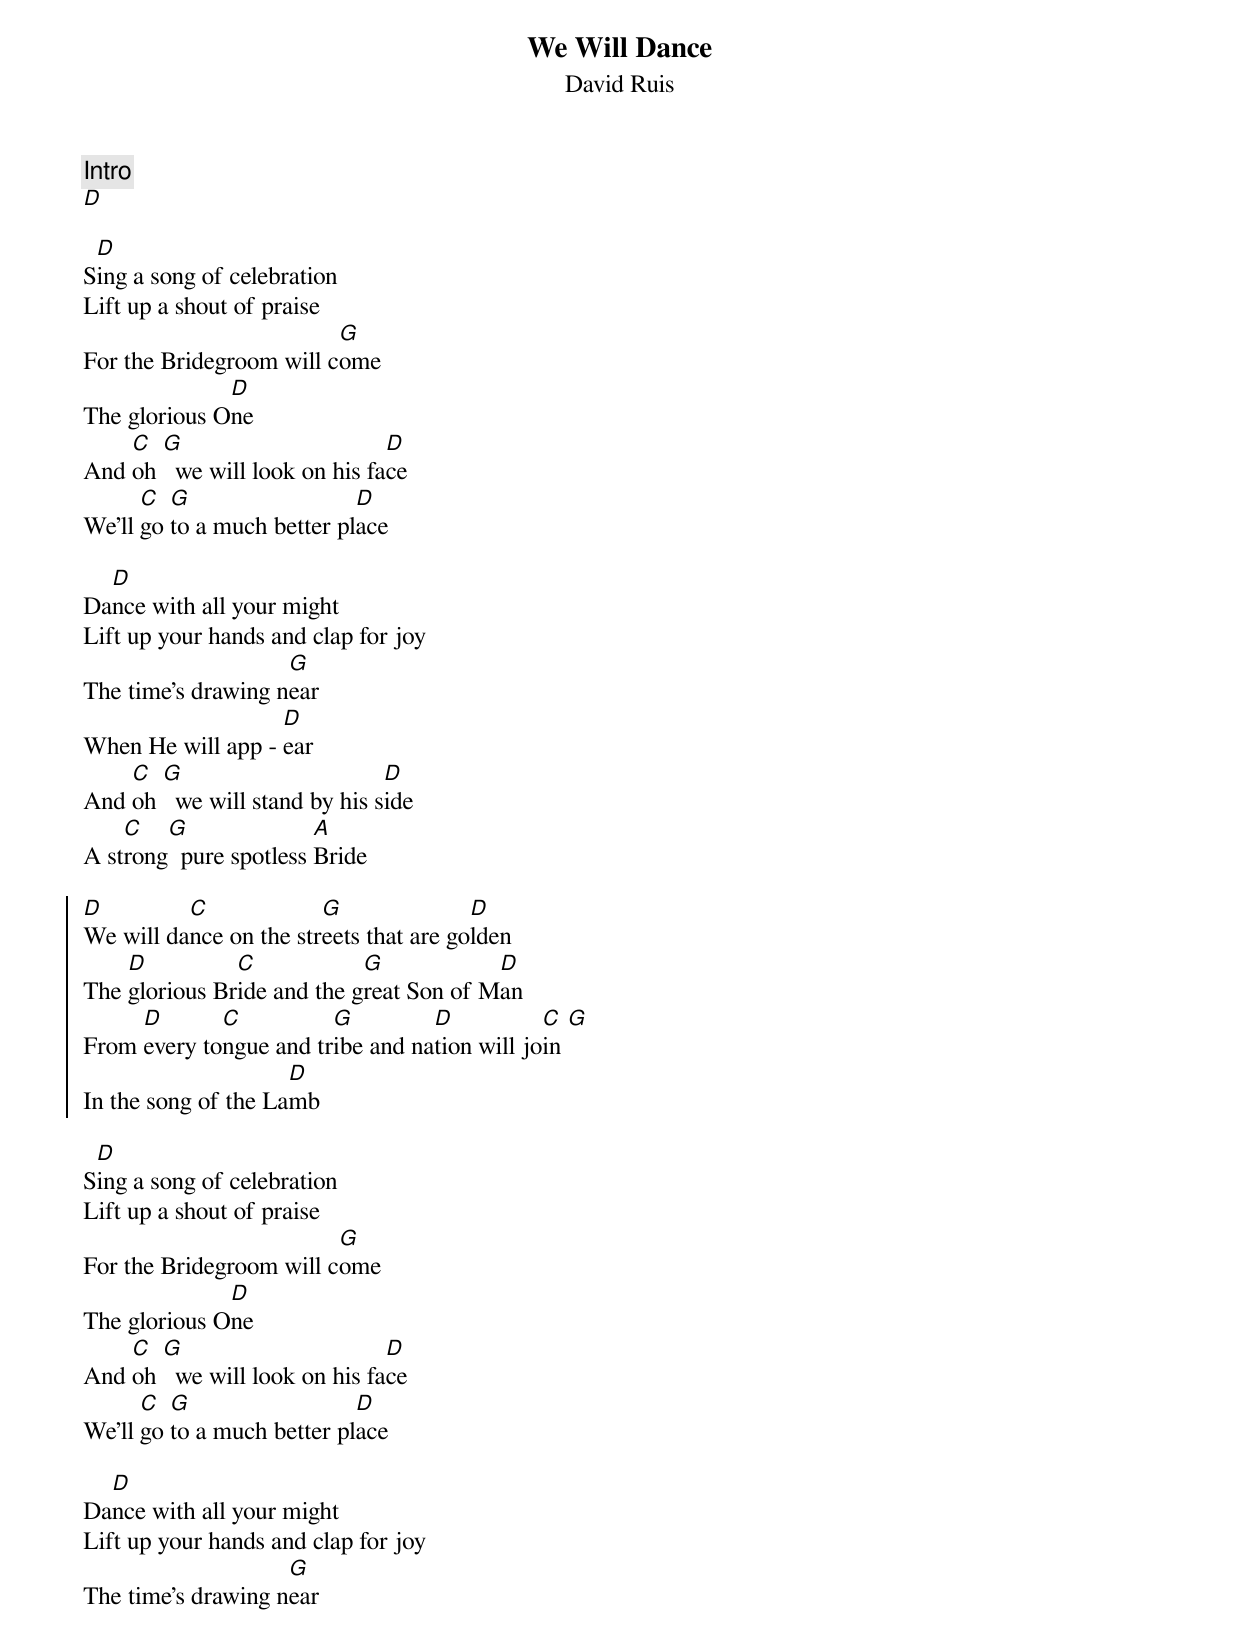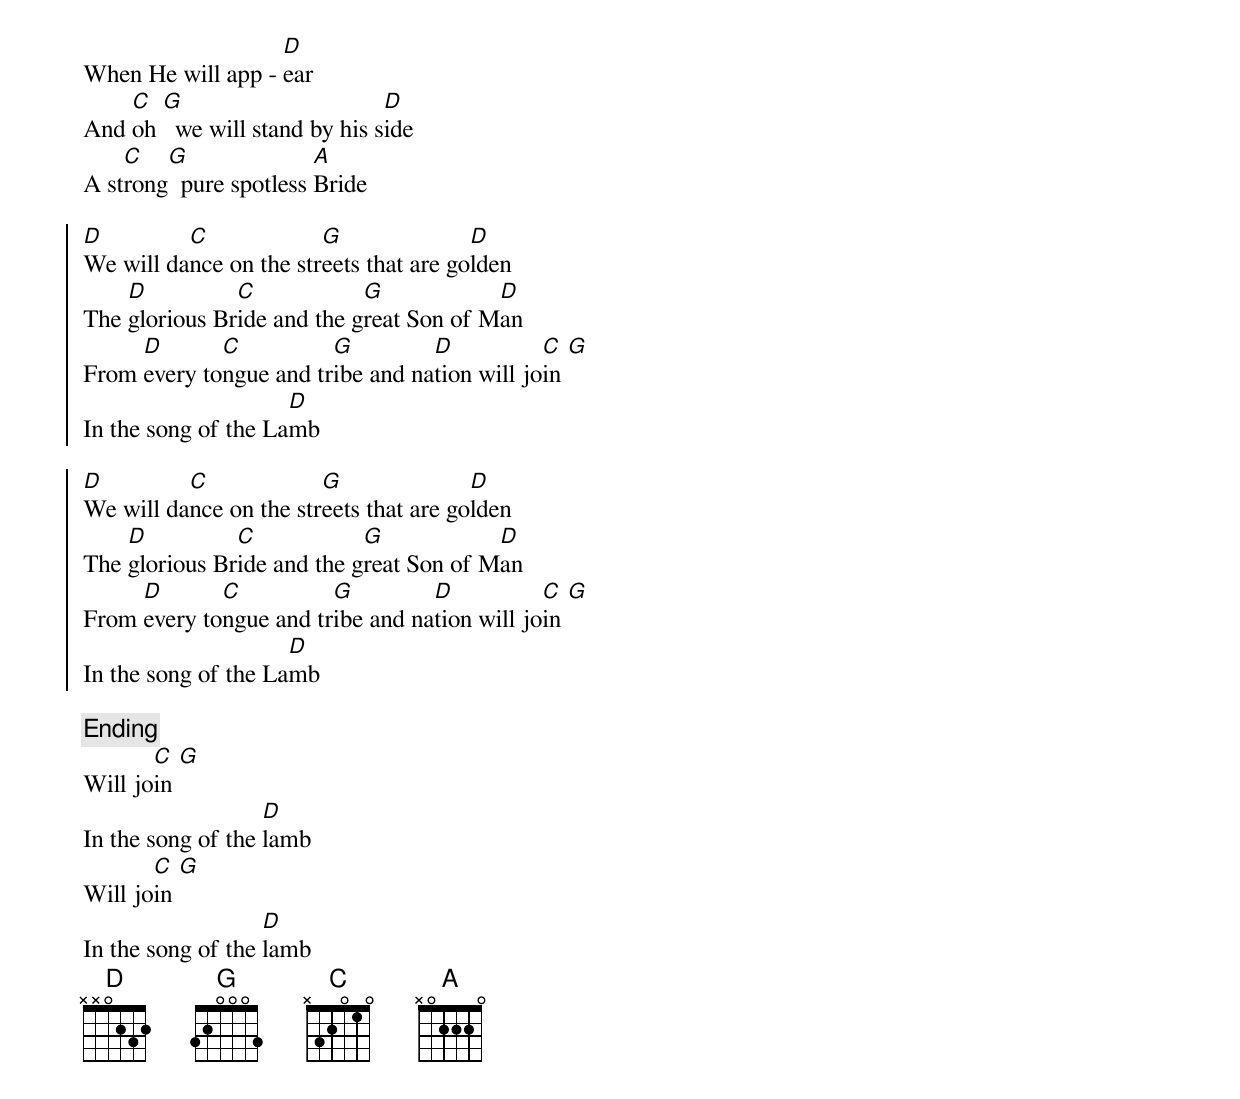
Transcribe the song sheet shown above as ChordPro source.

{title:We Will Dance}
{subtitle:David Ruis}
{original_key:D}
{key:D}
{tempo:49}
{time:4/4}
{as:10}

{c:Intro}
[D]

S[D]ing a song of celebration
Lift up a shout of praise
For the Bridegroom will c[G]ome
The glorious O[D]ne
And [C]oh [G]  we will look on his fa[D]ce
We'll [C]go [G]to a much better pl[D]ace

Da[D]nce with all your might
Lift up your hands and clap for joy
The time's drawing n[G]ear
When He will app - [D]ear
And [C]oh [G]  we will stand by his s[D]ide
A st[C]rong[G]  pure spotless [A]Bride

{soc}
[D]We will da[C]nce on the str[G]eets that are go[D]lden
The [D]glorious Br[C]ide and the g[G]reat Son of M[D]an
From [D]every to[C]ngue and tr[G]ibe and na[D]tion will jo[C]in [G]
In the song of the La[D]mb
{eoc}

S[D]ing a song of celebration
Lift up a shout of praise
For the Bridegroom will c[G]ome
The glorious O[D]ne
And [C]oh [G]  we will look on his fa[D]ce
We'll [C]go [G]to a much better pl[D]ace

Da[D]nce with all your might
Lift up your hands and clap for joy
The time's drawing n[G]ear
When He will app - [D]ear
And [C]oh [G]  we will stand by his s[D]ide
A st[C]rong[G]  pure spotless [A]Bride

{soc}
[D]We will da[C]nce on the str[G]eets that are go[D]lden
The [D]glorious Br[C]ide and the g[G]reat Son of M[D]an
From [D]every to[C]ngue and tr[G]ibe and na[D]tion will jo[C]in [G]
In the song of the La[D]mb

[D]We will da[C]nce on the str[G]eets that are go[D]lden
The [D]glorious Br[C]ide and the g[G]reat Son of M[D]an
From [D]every to[C]ngue and tr[G]ibe and na[D]tion will jo[C]in [G]
In the song of the La[D]mb
{eoc}

{c:Ending}
Will jo[C]in [G]
In the song of the [D]lamb
Will jo[C]in [G]
In the song of the [D]lamb
